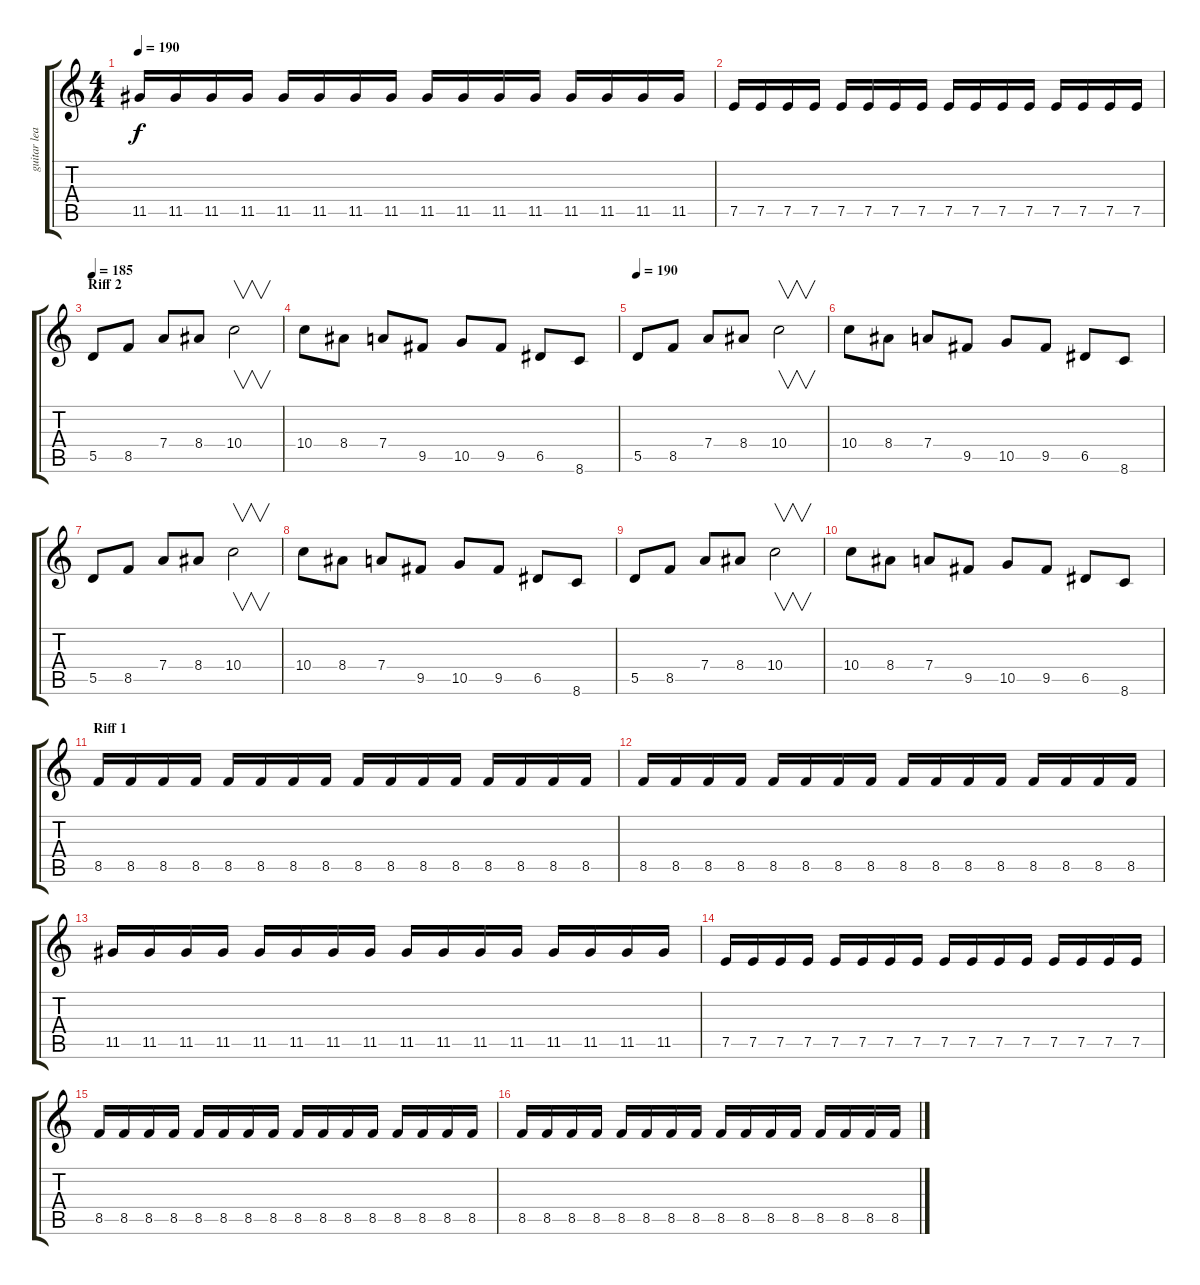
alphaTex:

\track ("guitar lead" "guitar lea") {instrument distortionguitar}
\staff {score tabs}
\tuning (E4 B3 G3 D3 A2 E2) {hide}
\ts (4 4)
\tempo 190
\clef g2
\ks c
11.5.16{dy f} 11.5.16 11.5.16 11.5.16 11.5.16 11.5.16 11.5.16 11.5.16 11.5.16 11.5.16 11.5.16 11.5.16 11.5.16 11.5.16 11.5.16 11.5.16 |
7.5.16 7.5.16 7.5.16 7.5.16 7.5.16 7.5.16 7.5.16 7.5.16 7.5.16 7.5.16 7.5.16 7.5.16 7.5.16 7.5.16 7.5.16 7.5.16 |
\section ("" "Riff 2")
\tempo 185
5.5.8 8.5.8 7.4.8 8.4.8 10.4.2{v} |
10.4.8 8.4.8 7.4.8 9.5.8 10.5.8 9.5.8 6.5.8 8.6.8 |
\tempo 190
5.5.8 8.5.8 7.4.8 8.4.8 10.4.2{v} |
10.4.8 8.4.8 7.4.8 9.5.8 10.5.8 9.5.8 6.5.8 8.6.8 |
5.5.8 8.5.8 7.4.8 8.4.8 10.4.2{v} |
10.4.8 8.4.8 7.4.8 9.5.8 10.5.8 9.5.8 6.5.8 8.6.8 |
5.5.8 8.5.8 7.4.8 8.4.8 10.4.2{v} |
10.4.8 8.4.8 7.4.8 9.5.8 10.5.8 9.5.8 6.5.8 8.6.8 |
\section ("" "Riff 1")
8.5.16 8.5.16 8.5.16 8.5.16 8.5.16 8.5.16 8.5.16 8.5.16 8.5.16 8.5.16 8.5.16 8.5.16 8.5.16 8.5.16 8.5.16 8.5.16 |
8.5.16 8.5.16 8.5.16 8.5.16 8.5.16 8.5.16 8.5.16 8.5.16 8.5.16 8.5.16 8.5.16 8.5.16 8.5.16 8.5.16 8.5.16 8.5.16 |
11.5.16 11.5.16 11.5.16 11.5.16 11.5.16 11.5.16 11.5.16 11.5.16 11.5.16 11.5.16 11.5.16 11.5.16 11.5.16 11.5.16 11.5.16 11.5.16 |
7.5.16 7.5.16 7.5.16 7.5.16 7.5.16 7.5.16 7.5.16 7.5.16 7.5.16 7.5.16 7.5.16 7.5.16 7.5.16 7.5.16 7.5.16 7.5.16 |
8.5.16 8.5.16 8.5.16 8.5.16 8.5.16 8.5.16 8.5.16 8.5.16 8.5.16 8.5.16 8.5.16 8.5.16 8.5.16 8.5.16 8.5.16 8.5.16 |
8.5.16 8.5.16 8.5.16 8.5.16 8.5.16 8.5.16 8.5.16 8.5.16 8.5.16 8.5.16 8.5.16 8.5.16 8.5.16 8.5.16 8.5.16 8.5.16
